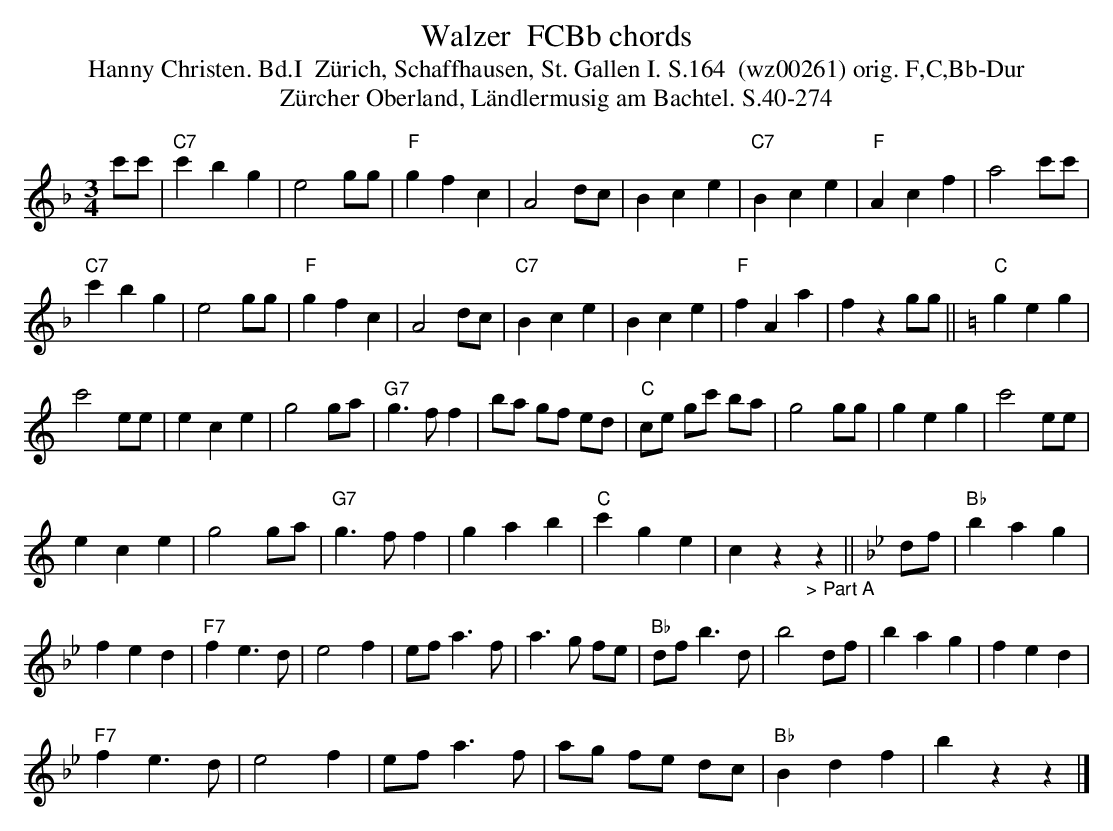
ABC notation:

X:1
T: Walzer  FCBb chords
T:Hanny Christen. Bd.I  Z\"urich, Schaffhausen, St. Gallen I. S.164  (wz00261) orig. F,C,Bb-Dur
T: Z\"urcher Oberland, L\"andlermusig am Bachtel. S.40-274
M:3/4
L:1/8
K:F %%MIDI gchordon
c'c' |"C7"c'2b2g2 | e4gg | "F"g2f2c2 | A4dc | B2c2e2 | "C7"B2c2e2 | "F"A2c2f2 | a4c'c' |
"C7"c'2b2g2 | e4gg | "F"g2f2c2 | A4dc | "C7"B2c2e2 | B2c2e2 | "F"f2A2a2 | f2z2gg || [K:C]  "C"g2e2g2 |
c'4ee | e2c2e2 | g4ga | "G7"g3ff2 | ba gf ed | "C"ce gc' ba | g4gg | g2e2g2 | c'4ee |
e2c2e2 | g4ga | "G7"g3ff2 | g2a2b2 | "C"c'2g2e2 | c2z2"_> Part A"z2 || [K:Bb] df | "Bb"b2a2g2 |
f2e2d2 | "F7"f2e3d | e4f2 | ef a3f | a3g fe | "Bb"dfb3d | b4df | b2a2g2 | f2e2d2 |
"F7"f2e3d | e4f2 | efa3f | ag fe dc | "Bb"B2d2f2 | b2z2z2 |]
